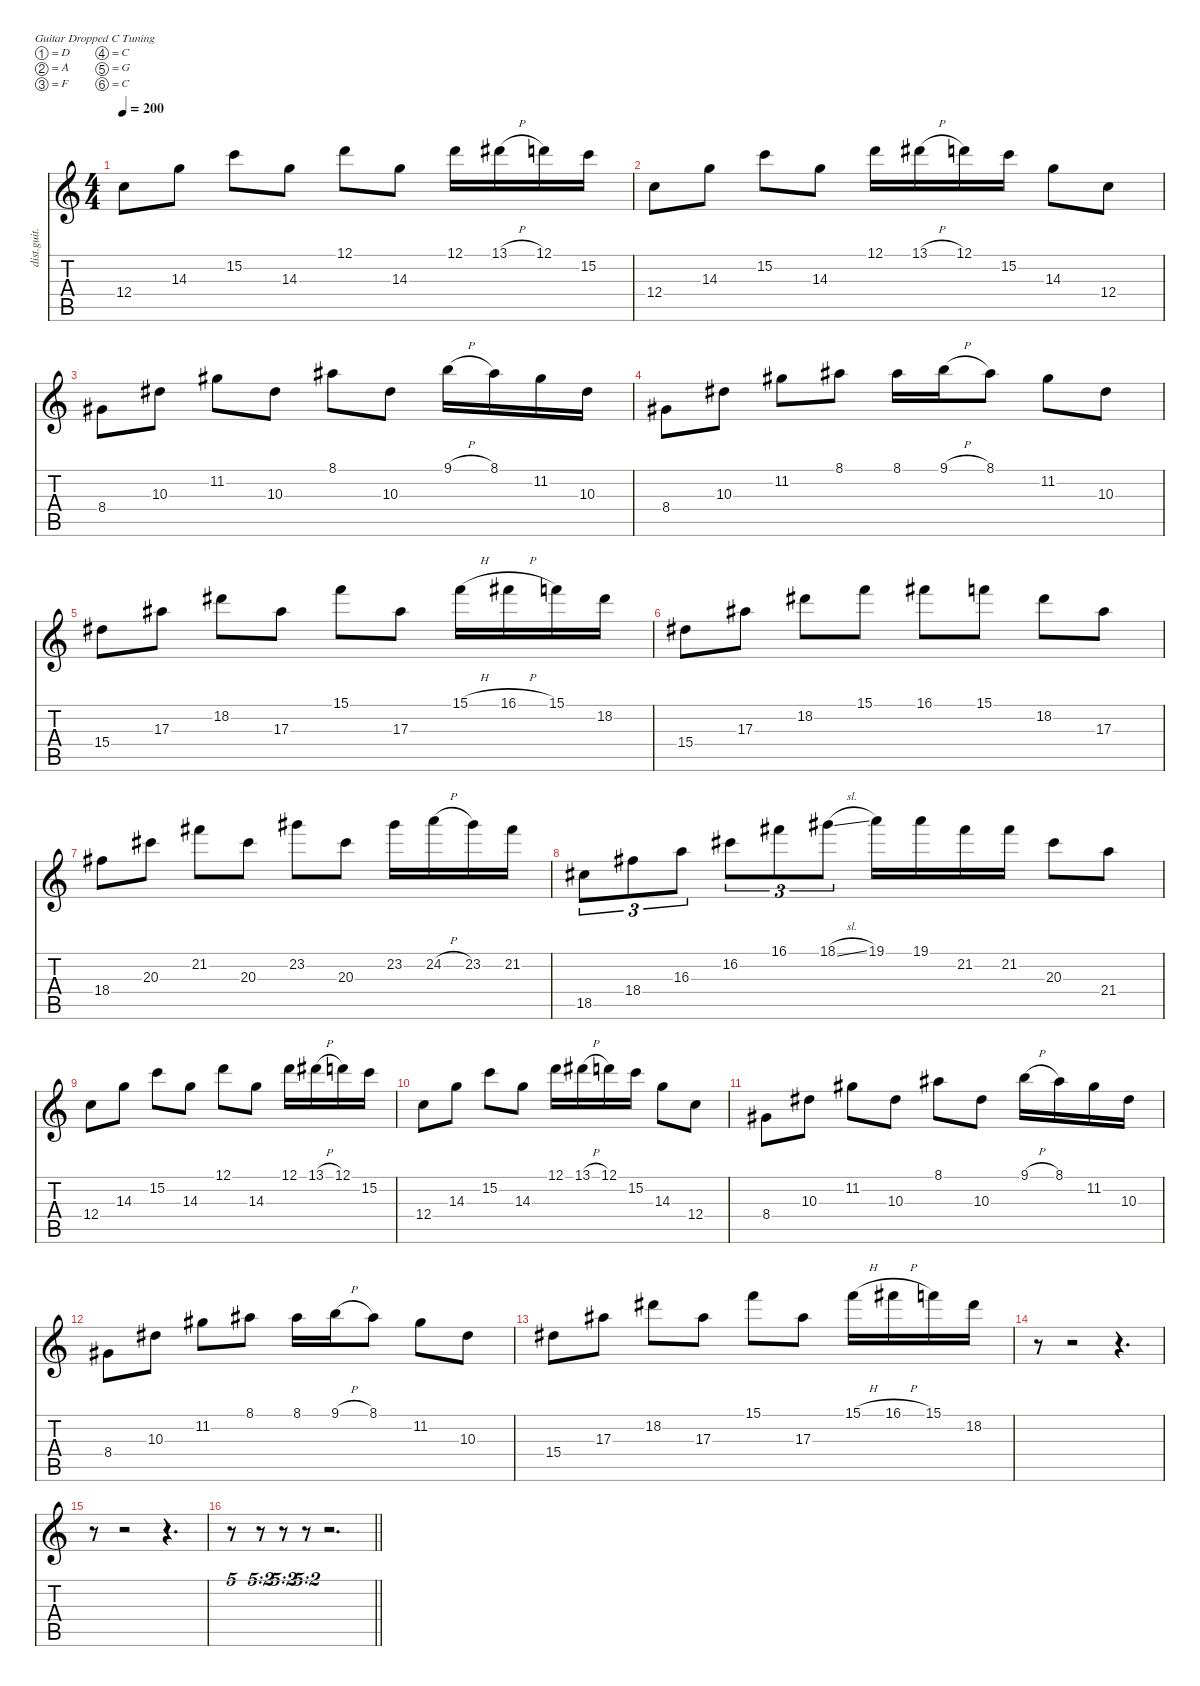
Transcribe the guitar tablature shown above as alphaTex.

\defaultSystemsLayout 4
\hideDynamics
\bracketExtendMode nobrackets
\otherSystemsTrackNameOrientation horizontal
\track ("Guitar" "dist.guit.") {instrument distortionguitar}
\staff {score tabs}
\tuning (D4 A3 F3 C3 G2 C2)
\ts (4 4)
\tempo 200
\clef g2
\ks c
12.4.8{dy f beam Down} 14.3.8{beam Down} 15.2.8{beam Down} 14.3.8{beam Down} 12.1.8{beam Down} 14.3.8{beam Down} 12.1.16{beam Down} 13.1{h acc #}.16{beam Down} 12.1.16{beam Down} 15.2.16{beam Down} |
12.4.8{beam Down} 14.3.8{beam Down} 15.2.8{beam Down} 14.3.8{beam Down} 12.1.16{beam Down} 13.1{h acc #}.16{beam Down} 12.1.16{beam Down} 15.2.16{beam Down} 14.3.8{beam Down} 12.4.8{beam Down} |
8.4{acc #}.8{beam Down} 10.3{acc #}.8{beam Down} 11.2{acc #}.8{beam Down} 10.3{acc #}.8{beam Down} 8.1{acc #}.8{beam Down} 10.3{acc #}.8{beam Down} 9.1{h}.16{beam Down} 8.1{acc #}.16{beam Down} 11.2{acc #}.16{beam Down} 10.3{acc #}.16{beam Down} |
8.4{acc #}.8{beam Down} 10.3{acc #}.8{beam Down} 11.2{acc #}.8{beam Down} 8.1{acc #}.8{beam Down} 8.1{acc #}.16{beam Down} 9.1{h}.16{beam Down} 8.1{acc #}.8{dy ff beam Down} 11.2{acc #}.8{dy f beam Down} 10.3{acc #}.8{beam Down} |
15.4{acc #}.8{beam Down} 17.3{acc #}.8{beam Down} 18.2{acc #}.8{beam Down} 17.3{acc #}.8{beam Down} 15.1.8{beam Down} 17.3{acc #}.8{beam Down} 15.1{h}.16{beam Down} 16.1{h acc #}.16{beam Down} 15.1.16{beam Down} 18.2{acc #}.16{beam Down} |
15.4{acc #}.8{beam Down} 17.3{acc #}.8{beam Down} 18.2{acc #}.8{beam Down} 15.1.8{beam Down} 16.1{acc #}.8{beam Down} 15.1.8{beam Down} 18.2{acc #}.8{beam Down} 17.3{acc #}.8{beam Down} |
18.4{acc #}.8{beam Down} 20.3{acc #}.8{beam Down} 21.2{acc #}.8{beam Down} 20.3{acc #}.8{beam Down} 23.2{acc #}.8{beam Down} 20.3{acc #}.8{beam Down} 23.2{acc #}.16{beam Down} 24.2{h}.16{beam Down} 23.2{acc #}.16{beam Down} 21.2{acc #}.16{beam Down} |
18.5{acc #}.8{tu (3 2) beam Down} 18.4{acc #}.8{tu (3 2) beam Down} 16.3.8{tu (3 2) beam Down} 16.2{acc #}.8{tu (3 2) beam Down} 16.1{acc #}.8{tu (3 2) beam Down} 18.1{sl acc #}.8{tu (3 2) beam Down} 19.1.16{beam Down} 19.1.16{beam Down} 21.2{acc #}.16{beam Down} 21.2{acc #}.16{beam Down} 20.3{acc #}.8{beam Down} 21.4.8{beam Down} |
12.4.8{beam Down} 14.3.8{beam Down} 15.2.8{beam Down} 14.3.8{beam Down} 12.1.8{beam Down} 14.3.8{beam Down} 12.1.16{beam Down} 13.1{h acc #}.16{beam Down} 12.1.16{beam Down} 15.2.16{beam Down} |
12.4.8{beam Down} 14.3.8{beam Down} 15.2.8{beam Down} 14.3.8{beam Down} 12.1.16{beam Down} 13.1{h acc #}.16{beam Down} 12.1.16{beam Down} 15.2.16{beam Down} 14.3.8{beam Down} 12.4.8{beam Down} |
8.4{acc #}.8{beam Down} 10.3{acc #}.8{beam Down} 11.2{acc #}.8{beam Down} 10.3{acc #}.8{beam Down} 8.1{acc #}.8{beam Down} 10.3{acc #}.8{beam Down} 9.1{h}.16{beam Down} 8.1{acc #}.16{beam Down} 11.2{acc #}.16{beam Down} 10.3{acc #}.16{beam Down} |
8.4{acc #}.8{beam Down} 10.3{acc #}.8{beam Down} 11.2{acc #}.8{beam Down} 8.1{acc #}.8{beam Down} 8.1{acc #}.16{beam Down} 9.1{h}.16{beam Down} 8.1{acc #}.8{dy ff beam Down} 11.2{acc #}.8{dy f beam Down} 10.3{acc #}.8{beam Down} |
15.4{acc #}.8{beam Down} 17.3{acc #}.8{beam Down} 18.2{acc #}.8{beam Down} 17.3{acc #}.8{beam Down} 15.1.8{beam Down} 17.3{acc #}.8{beam Down} 15.1{h}.16{beam Down} 16.1{h acc #}.16{beam Down} 15.1.16{beam Down} 18.2{acc #}.16{beam Down} |
r.8{beam Down} r.2{beam Down} r.4{d beam Down} |
r.8{beam Down} r.2{beam Down} r.4{d beam Down} |
\barLineRight lightlight
r.8{tu (5 4) beam Down} r.8{tu (5 2) beam Down} r.8{tu (5 2) beam Down} r.8{tu (5 2) beam Down} r.2{d beam Down}
